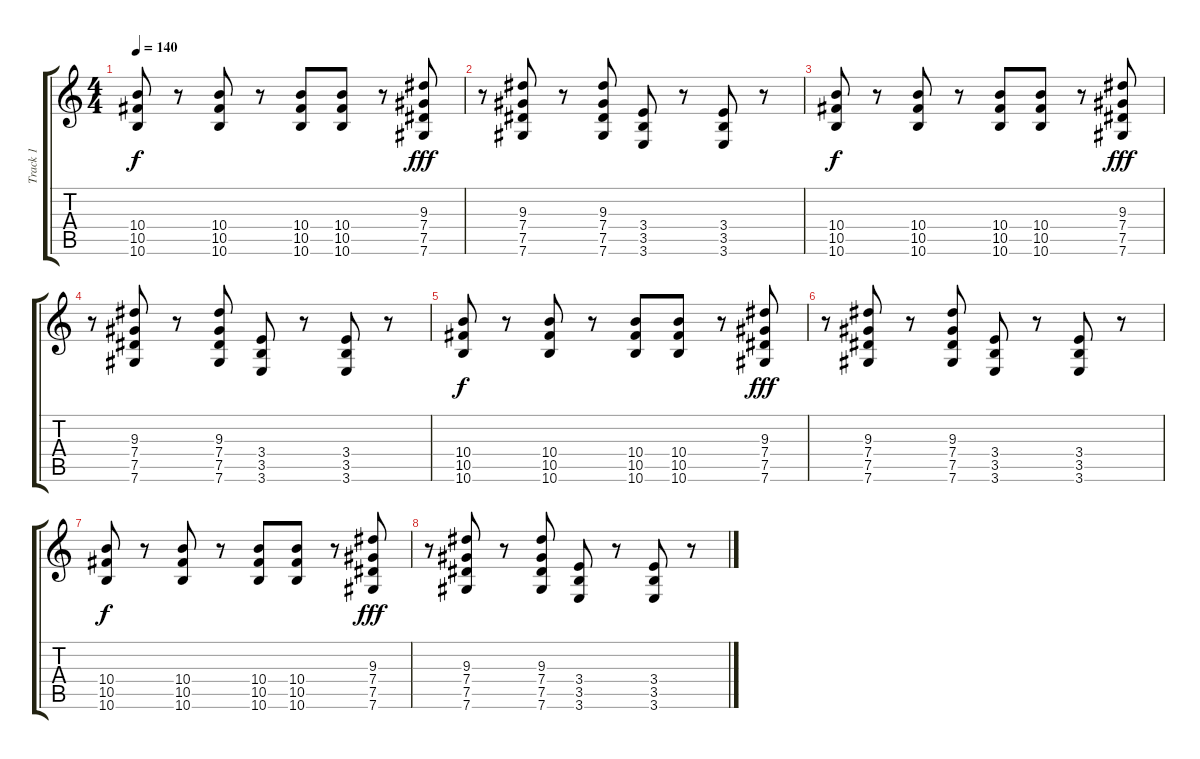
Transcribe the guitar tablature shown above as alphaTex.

\track ("Track 1" "Track 1") {instrument distortionguitar}
\staff {score tabs}
\tuning (Eb4 Bb3 Gb3 Db3 Ab2 Db2) {hide}
\ts (4 4)
\tempo 140
\clef g2
\ks c
(10.4 10.5 10.6).8{dy f} r.8 (10.4 10.5 10.6).8 r.8 (10.4 10.5 10.6).8 (10.4 10.5 10.6).8 r.8 (9.3 7.4 7.5 7.6).8{dy fff} |
r.8 (9.3 7.4 7.5 7.6).8 r.8 (9.3 7.4 7.5 7.6).8 (3.4 3.5 3.6).8 r.8 (3.4 3.5 3.6).8 r.8 |
(10.4 10.5 10.6).8{dy f} r.8 (10.4 10.5 10.6).8 r.8 (10.4 10.5 10.6).8 (10.4 10.5 10.6).8 r.8 (9.3 7.4 7.5 7.6).8{dy fff} |
r.8 (9.3 7.4 7.5 7.6).8 r.8 (9.3 7.4 7.5 7.6).8 (3.4 3.5 3.6).8 r.8 (3.4 3.5 3.6).8 r.8 |
(10.4 10.5 10.6).8{dy f} r.8 (10.4 10.5 10.6).8 r.8 (10.4 10.5 10.6).8 (10.4 10.5 10.6).8 r.8 (9.3 7.4 7.5 7.6).8{dy fff} |
r.8 (9.3 7.4 7.5 7.6).8 r.8 (9.3 7.4 7.5 7.6).8 (3.4 3.5 3.6).8 r.8 (3.4 3.5 3.6).8 r.8 |
(10.4 10.5 10.6).8{dy f} r.8 (10.4 10.5 10.6).8 r.8 (10.4 10.5 10.6).8 (10.4 10.5 10.6).8 r.8 (9.3 7.4 7.5 7.6).8{dy fff} |
r.8 (9.3 7.4 7.5 7.6).8 r.8 (9.3 7.4 7.5 7.6).8 (3.4 3.5 3.6).8 r.8 (3.4 3.5 3.6).8 r.8
